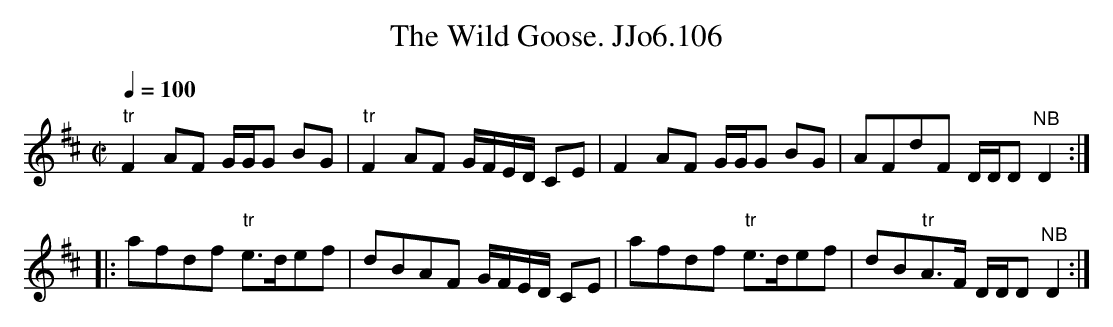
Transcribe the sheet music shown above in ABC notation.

X:1
T:Wild Goose. JJo6.106, The
M:C|
L:1/8
Q:1/4=100
K:D
"tr"F2AF G/G/G BG|"tr"F2AF G/F/E/D/ CE|F2AF G/G/G BG|AFdF D/D/D "^NB"D2:|
|:afdf "tr"e>def|dBAF G/F/E/D/ CE|afdf "tr"e>def|dB"tr"A>F D/D/D "^NB"D2:|
